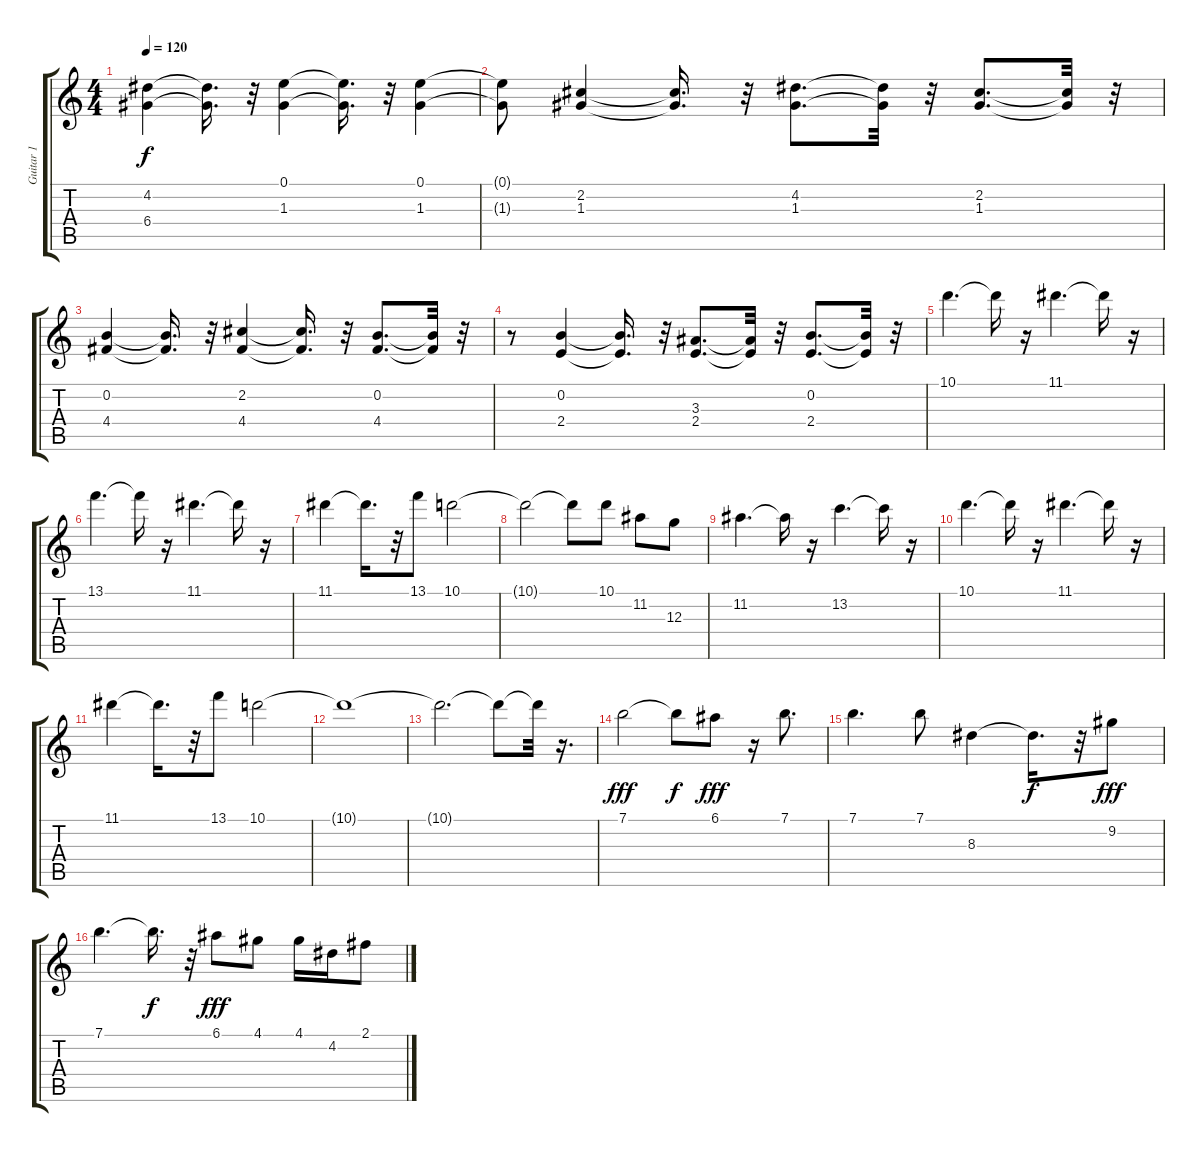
\track ("Guitar 1" "Guitar 1") {instrument distortionguitar}
\staff {score tabs}
\tuning (E4 B3 G3 D3 A2 E2) {hide}
\ts (4 4)
\tempo 120
\clef g2
\ks c
(4.2 6.4).4{dy f} (4.2{t} 6.4{t}).16{d} r.32 (0.1 1.3).4 (0.1{t} 1.3{t}).16{d} r.32 (0.1 1.3).4 |
(0.1{t} 1.3{t}).8 (2.2 1.3).4 (2.2{t} 1.3{t}).16{d} r.32 (4.2 1.3).8{d} (4.2{t} 1.3{t}).32 r.32 (2.2 1.3).8{d} (2.2{t} 1.3{t}).32 r.32 |
(0.2 4.4).4 (0.2{t} 4.4{t}).16{d} r.32 (2.2 4.4).4 (2.2{t} 4.4{t}).16{d} r.32 (0.2 4.4).8{d} (0.2{t} 4.4{t}).32 r.32 |
r.8 (0.2 2.4).4 (0.2{t} 2.4{t}).16{d} r.32 (3.3 2.4).8{d} (3.3{t} 2.4{t}).32 r.32 (0.2 2.4).8{d} (0.2{t} 2.4{t}).32 r.32 |
10.1.4{d} 10.1{t}.16 r.16 11.1.4{d} 11.1{t}.16 r.16 |
13.1.4{d} 13.1{t}.16 r.16 11.1.4{d} 11.1{t}.16 r.16 |
11.1.4 11.1{t}.16{d} r.32 13.1.8 10.1.2 |
10.1{t}.2 10.1{t}.8 10.1.8 11.2.8 12.3.8 |
11.2.4{d} 11.2{t}.16 r.16 13.2.4{d} 13.2{t}.16 r.16 |
10.1.4{d} 10.1{t}.16 r.16 11.1.4{d} 11.1{t}.16 r.16 |
11.1.4 11.1{t}.16{d} r.32 13.1.8 10.1.2 |
10.1{t}.1 |
10.1{t}.2{d} 10.1{t}.8 10.1{t}.32 r.16{d} |
7.1.2{dy fff volume 16} 7.1{t}.8{dy f} 6.1.8{dy fff volume 16} r.16 7.1.8{d} |
7.1.4{d} 7.1.8 8.3.4 8.3{t}.16{d dy f} r.32 9.2.8{dy fff} |
7.1.4{d} 7.1{t}.16{d dy f} r.32 6.1.8{dy fff} 4.1.8 4.1.16 4.2.16 2.1.8
